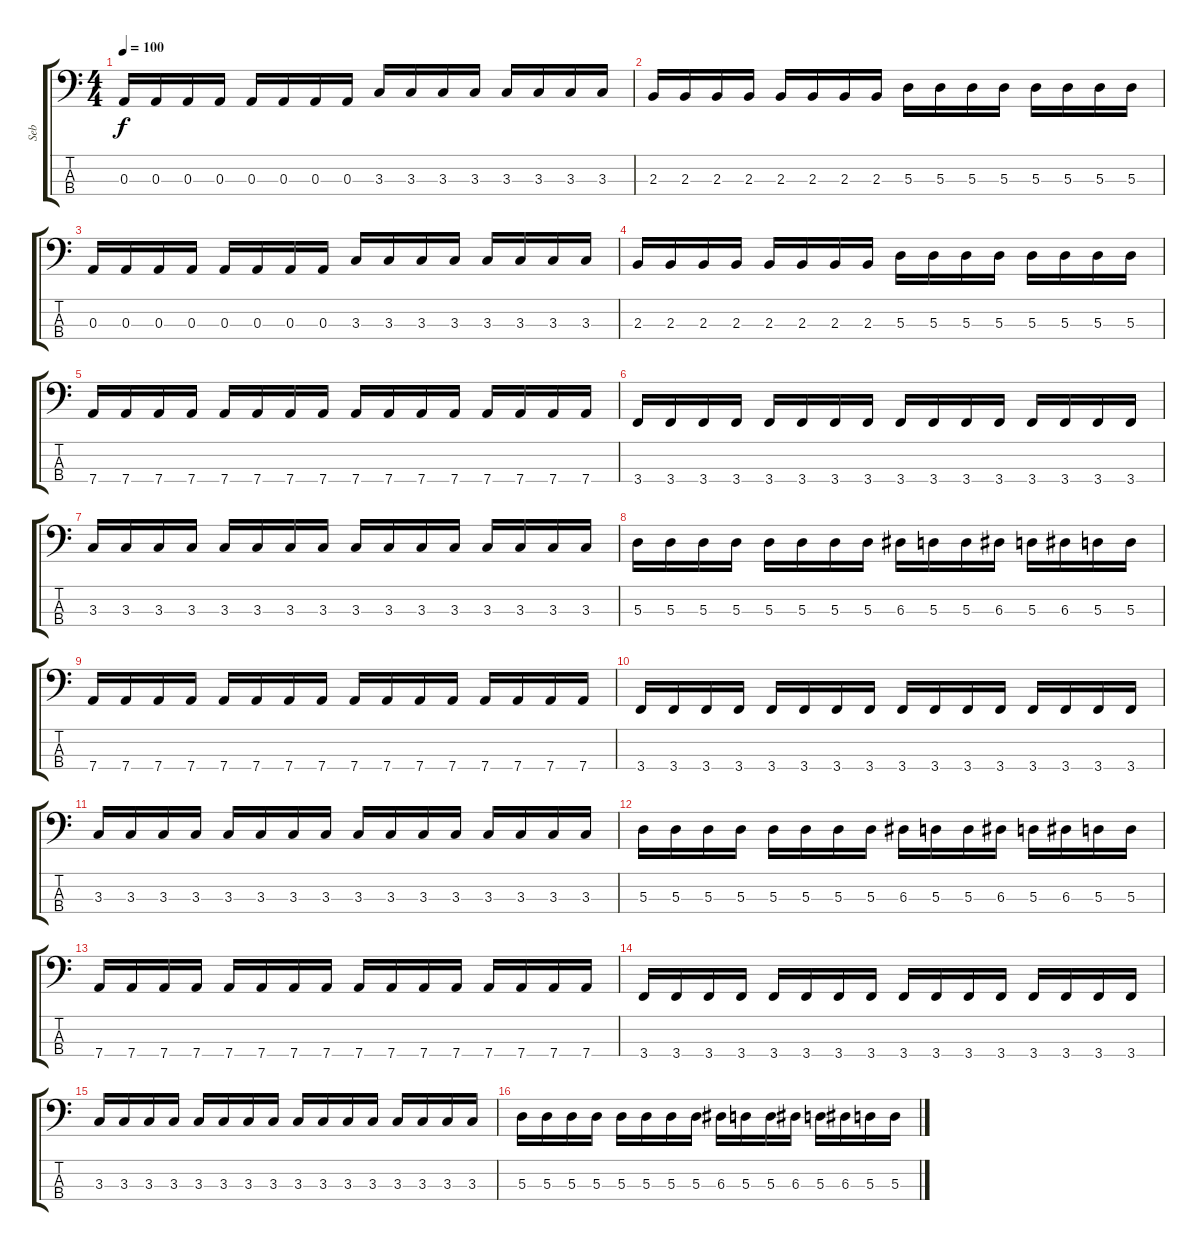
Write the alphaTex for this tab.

\track ("Seb" "Seb") {instrument electricbasspick}
\staff {score tabs}
\tuning (G2 D2 A1 D1) {hide}
\ts (4 4)
\tempo 100
\clef f4
\ks c
0.3.16{dy f} 0.3.16 0.3.16 0.3.16 0.3.16 0.3.16 0.3.16 0.3.16 3.3.16 3.3.16 3.3.16 3.3.16 3.3.16 3.3.16 3.3.16 3.3.16 |
2.3.16 2.3.16 2.3.16 2.3.16 2.3.16 2.3.16 2.3.16 2.3.16 5.3.16 5.3.16 5.3.16 5.3.16 5.3.16 5.3.16 5.3.16 5.3.16 |
0.3.16 0.3.16 0.3.16 0.3.16 0.3.16 0.3.16 0.3.16 0.3.16 3.3.16 3.3.16 3.3.16 3.3.16 3.3.16 3.3.16 3.3.16 3.3.16 |
2.3.16 2.3.16 2.3.16 2.3.16 2.3.16 2.3.16 2.3.16 2.3.16 5.3.16 5.3.16 5.3.16 5.3.16 5.3.16 5.3.16 5.3.16 5.3.16 |
7.4.16 7.4.16 7.4.16 7.4.16 7.4.16 7.4.16 7.4.16 7.4.16 7.4.16 7.4.16 7.4.16 7.4.16 7.4.16 7.4.16 7.4.16 7.4.16 |
3.4.16 3.4.16 3.4.16 3.4.16 3.4.16 3.4.16 3.4.16 3.4.16 3.4.16 3.4.16 3.4.16 3.4.16 3.4.16 3.4.16 3.4.16 3.4.16 |
3.3.16 3.3.16 3.3.16 3.3.16 3.3.16 3.3.16 3.3.16 3.3.16 3.3.16 3.3.16 3.3.16 3.3.16 3.3.16 3.3.16 3.3.16 3.3.16 |
5.3.16 5.3.16 5.3.16 5.3.16 5.3.16 5.3.16 5.3.16 5.3.16 6.3.16 5.3.16 5.3.16 6.3.16 5.3.16 6.3.16 5.3.16 5.3.16 |
7.4.16 7.4.16 7.4.16 7.4.16 7.4.16 7.4.16 7.4.16 7.4.16 7.4.16 7.4.16 7.4.16 7.4.16 7.4.16 7.4.16 7.4.16 7.4.16 |
3.4.16 3.4.16 3.4.16 3.4.16 3.4.16 3.4.16 3.4.16 3.4.16 3.4.16 3.4.16 3.4.16 3.4.16 3.4.16 3.4.16 3.4.16 3.4.16 |
3.3.16 3.3.16 3.3.16 3.3.16 3.3.16 3.3.16 3.3.16 3.3.16 3.3.16 3.3.16 3.3.16 3.3.16 3.3.16 3.3.16 3.3.16 3.3.16 |
5.3.16 5.3.16 5.3.16 5.3.16 5.3.16 5.3.16 5.3.16 5.3.16 6.3.16 5.3.16 5.3.16 6.3.16 5.3.16 6.3.16 5.3.16 5.3.16 |
7.4.16 7.4.16 7.4.16 7.4.16 7.4.16 7.4.16 7.4.16 7.4.16 7.4.16 7.4.16 7.4.16 7.4.16 7.4.16 7.4.16 7.4.16 7.4.16 |
3.4.16 3.4.16 3.4.16 3.4.16 3.4.16 3.4.16 3.4.16 3.4.16 3.4.16 3.4.16 3.4.16 3.4.16 3.4.16 3.4.16 3.4.16 3.4.16 |
3.3.16 3.3.16 3.3.16 3.3.16 3.3.16 3.3.16 3.3.16 3.3.16 3.3.16 3.3.16 3.3.16 3.3.16 3.3.16 3.3.16 3.3.16 3.3.16 |
5.3.16 5.3.16 5.3.16 5.3.16 5.3.16 5.3.16 5.3.16 5.3.16 6.3.16 5.3.16 5.3.16 6.3.16 5.3.16 6.3.16 5.3.16 5.3.16
